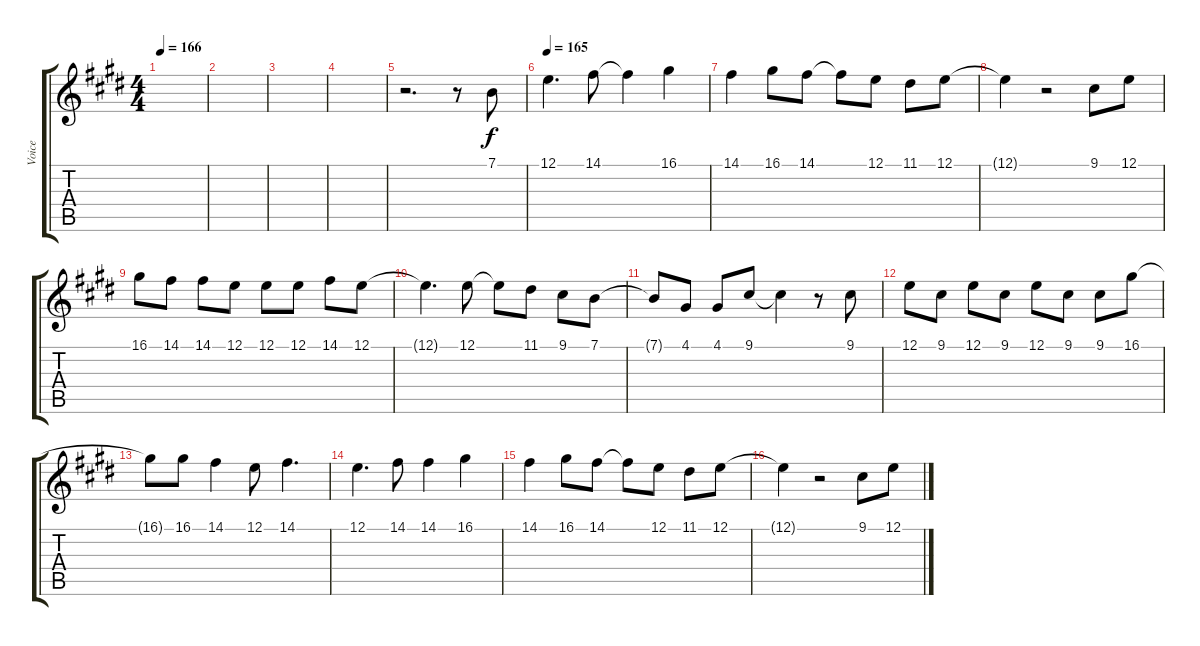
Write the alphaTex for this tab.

\track ("Voice" "Voice") {instrument altosax}
\staff {score tabs}
\tuning (E4 B3 G3 D3 A2 E2) {hide}
\ts (4 4)
\tempo 166
\clef g2
\ks e
|
|
|
|
r.2{d} r.8 7.1.8 |
\tempo 165
12.1.4{d} 14.1.8 14.1{t}.4 16.1.4 |
14.1.4 16.1.8 14.1.8 14.1{t}.8 12.1.8 11.1.8 12.1.8 |
12.1{t}.4 r.2 9.1.8 12.1.8 |
16.1.8 14.1.8 14.1.8 12.1.8 12.1.8 12.1.8 14.1.8 12.1.8 |
12.1{t}.4{d} 12.1.8 12.1{t}.8 11.1.8 9.1.8 7.1.8 |
7.1{t}.8 4.1.8 4.1.8 9.1.8 9.1{t}.4 r.8 9.1.8 |
12.1.8 9.1.8 12.1.8 9.1.8 12.1.8 9.1.8 9.1.8 16.1.8 |
16.1{t}.8 16.1.8 14.1.4 12.1.8 14.1.4{d} |
12.1.4{d} 14.1.8 14.1.4 16.1.4 |
14.1.4 16.1.8 14.1.8 14.1{t}.8 12.1.8 11.1.8 12.1.8 |
12.1{t}.4 r.2 9.1.8 12.1.8
